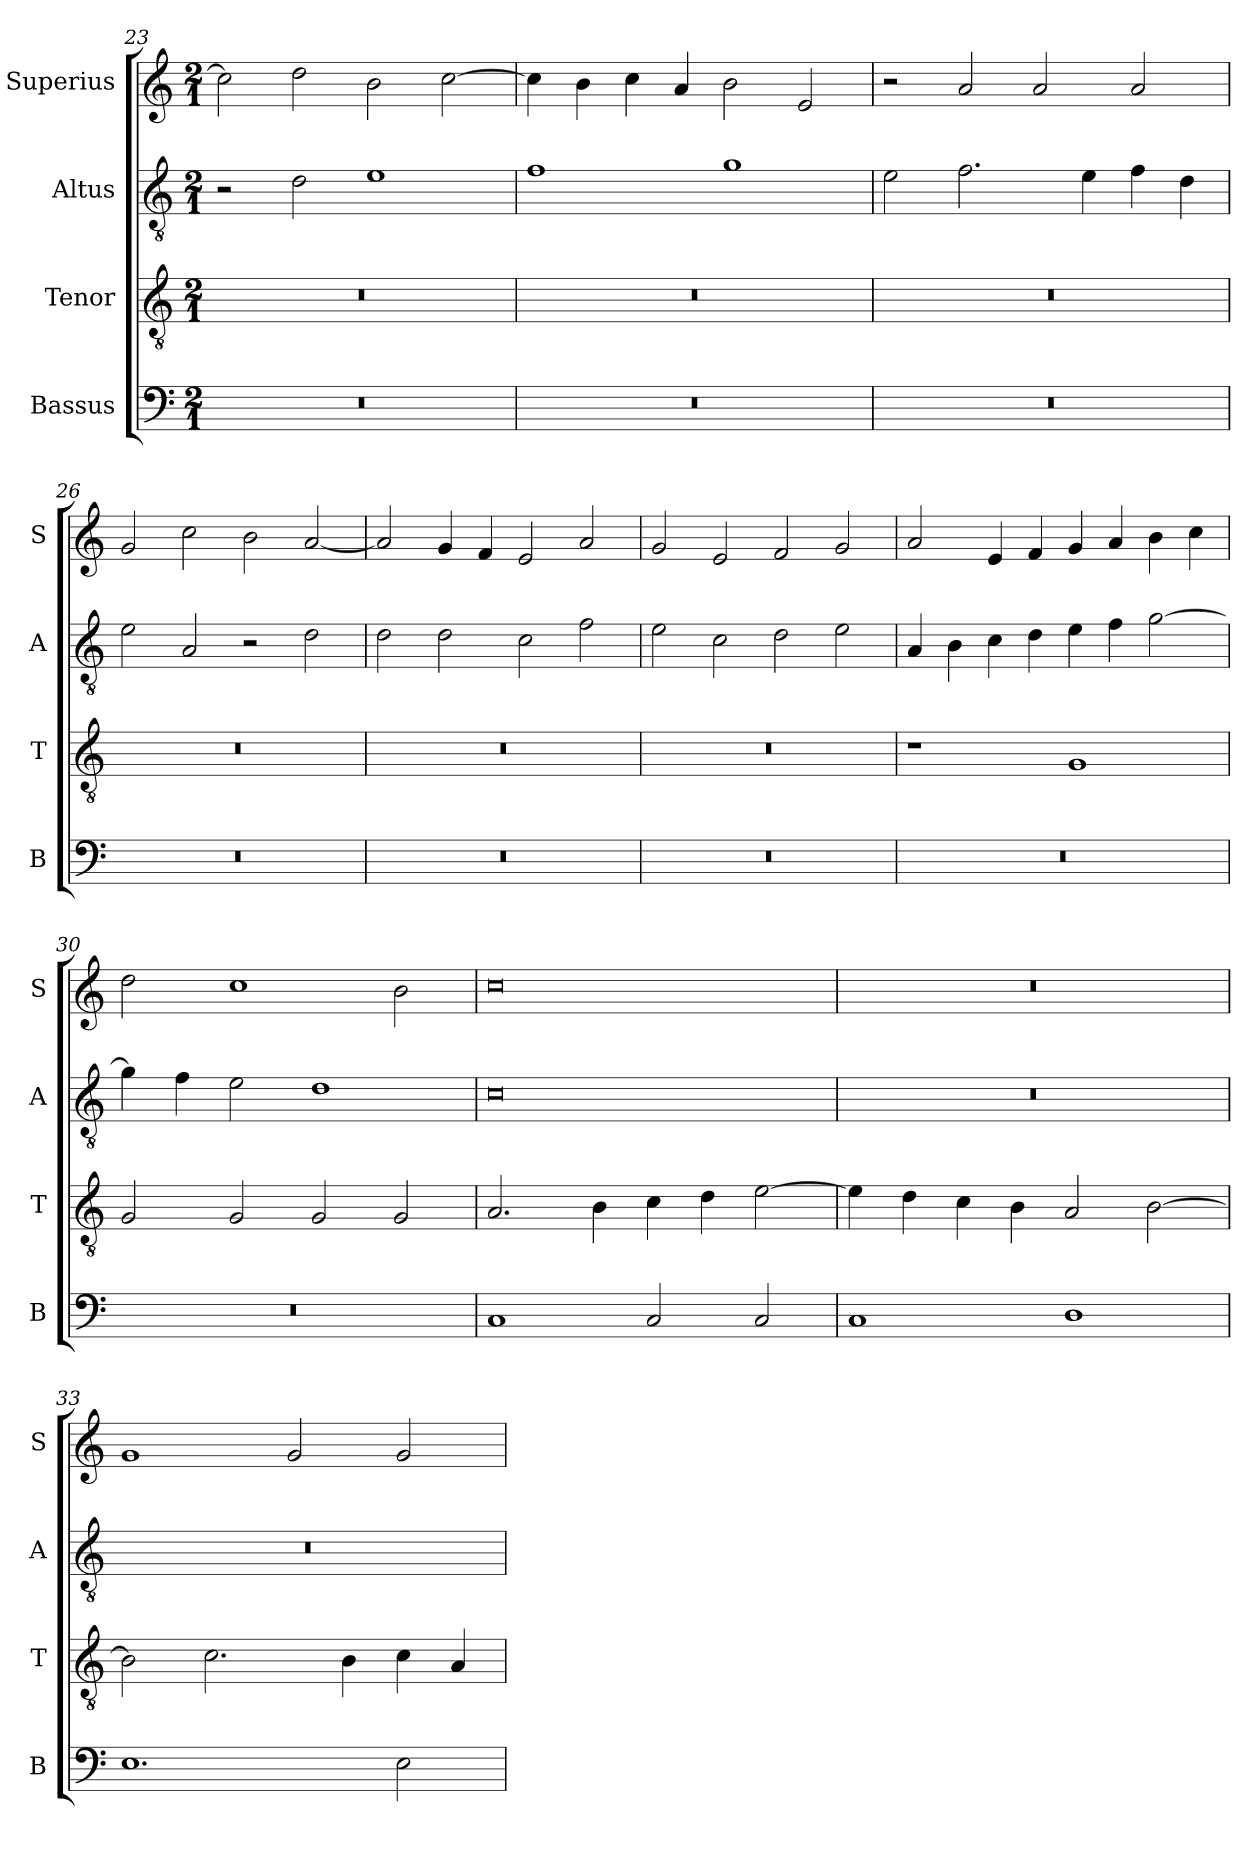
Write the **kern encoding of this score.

**kern	**kern	**kern	**kern
*part4	*part3	*part2	*part1
*staff4	*staff3	*staff2	*staff1
*I"Bassus	*I"Tenor	*I"Altus	*I"Superius
*I'B	*I'T	*I'A	*I'S
*clefF4	*clefGv2	*clefGv2	*clefG2
*k[]	*k[]	*k[]	*k[]
*M2/1	*M2/1	*M2/1	*M2/1
=23	=23	=23	=23
0r	0r	2r	2cc\]
.	.	2d\	2dd\
.	.	1e	2b\
.	.	.	[2cc\
=24	=24	=24	=24
0r	0r	1f	4cc\]
.	.	.	4b\
.	.	.	4cc\
.	.	.	4a/
.	.	1g	2b\
.	.	.	2e/
=25	=25	=25	=25
0r	0r	2e\	2r
.	.	2.f\	2a/
.	.	.	2a/
.	.	4e\	.
.	.	4f\	2a/
.	.	4d\	.
=26	=26	=26	=26
0r	0r	2e\	2g/
.	.	2A/	2cc\
.	.	2r	2b\
.	.	2d\	[2a/
=27	=27	=27	=27
0r	0r	2d\	2a/]
.	.	2d\	4g/
.	.	.	4f/
.	.	2c\	2e/
.	.	2f\	2a/
=28	=28	=28	=28
0r	0r	2e\	2g/
.	.	2c\	2e/
.	.	2d\	2f/
.	.	2e\	2g/
=29	=29	=29	=29
0r	1r	4A/	2a/
.	.	4B\	.
.	.	4c\	4e/
.	.	4d\	4f/
.	1G	4e\	4g/
.	.	4f\	4a/
.	.	[2g\	4b\
.	.	.	4cc\
=30	=30	=30	=30
0r	2G/	4g\]	2dd\
.	.	4f\	.
.	2G/	2e\	1cc
.	2G/	1d	.
.	2G/	.	2b\
=31	=31	=31	=31
1C	2.A/	0c	0cc
.	4B\	.	.
2C/	4c\	.	.
.	4d\	.	.
2C/	[2e\	.	.
=32	=32	=32	=32
1C	4e\]	0r	0r
.	4d\	.	.
.	4c\	.	.
.	4B\	.	.
1D	2A/	.	.
.	[2B\	.	.
=33	=33	=33	=33
1.E	2B\]	0r	1g
.	2.c\	.	.
.	.	.	2g/
.	4B\	.	.
2E\	4c\	.	2g/
.	4A/	.	.
=	=	=	=
*-	*-	*-	*-
